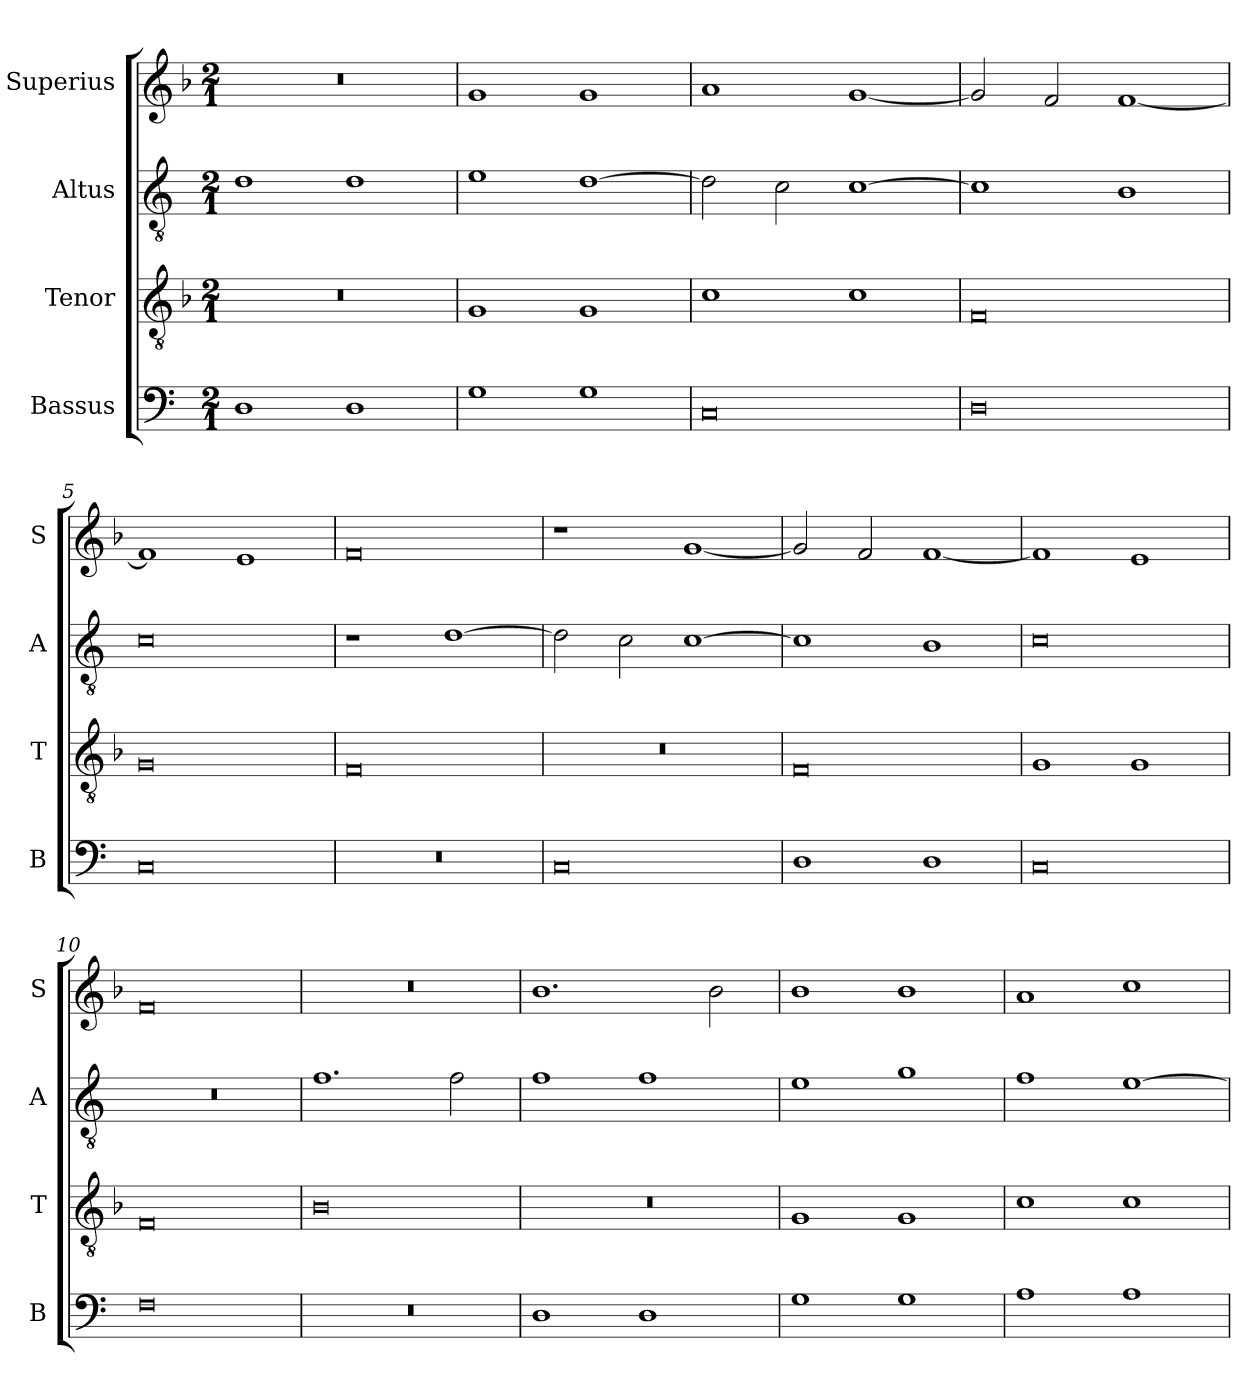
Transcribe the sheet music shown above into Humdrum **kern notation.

**kern	**kern	**kern	**kern
*part4	*part3	*part2	*part1
*staff4	*staff3	*staff2	*staff1
*I"Bassus	*I"Tenor	*I"Altus	*I"Superius
*I'B	*I'T	*I'A	*I'S
*clefF4	*clefGv2	*clefGv2	*clefG2
*k[]	*k[b-]	*k[]	*k[b-]
*M2/1	*M2/1	*M2/1	*M2/1
=1	=1	=1	=1
1D	0r	1d	0r
1D	.	1d	.
=2	=2	=2	=2
1G	1G	1e	1g
1G	1G	[1d	1g
=3	=3	=3	=3
0C	1c	2d\]	1a
.	.	2c\	.
.	1c	[1c	[1g
=4	=4	=4	=4
0D	0F	1c]	2g/]
.	.	.	2f/
.	.	1B	[1f
=5	=5	=5	=5
0C	0G	0c	1f]
.	.	.	1e
=6	=6	=6	=6
0r	0F	1r	0f
.	.	[1d	.
=7	=7	=7	=7
0C	0r	2d\]	1r
.	.	2c\	.
.	.	[1c	[1g
=8	=8	=8	=8
1D	0F	1c]	2g/]
.	.	.	2f/
1D	.	1B	[1f
=9	=9	=9	=9
0C	1G	0c	1f]
.	1G	.	1e
=10	=10	=10	=10
0F	0F	0r	0f
=11	=11	=11	=11
0r	0B-	1.f	0r
.	.	2f\	.
=12	=12	=12	=12
1D	0r	1f	1.b-
1D	.	1f	.
.	.	.	2b-\
=13	=13	=13	=13
1G	1G	1e	1b-
1G	1G	1g	1b-
=14	=14	=14	=14
1A	1c	1f	1a
1A	1c	[1e	1cc
=	=	=	=
*-	*-	*-	*-
